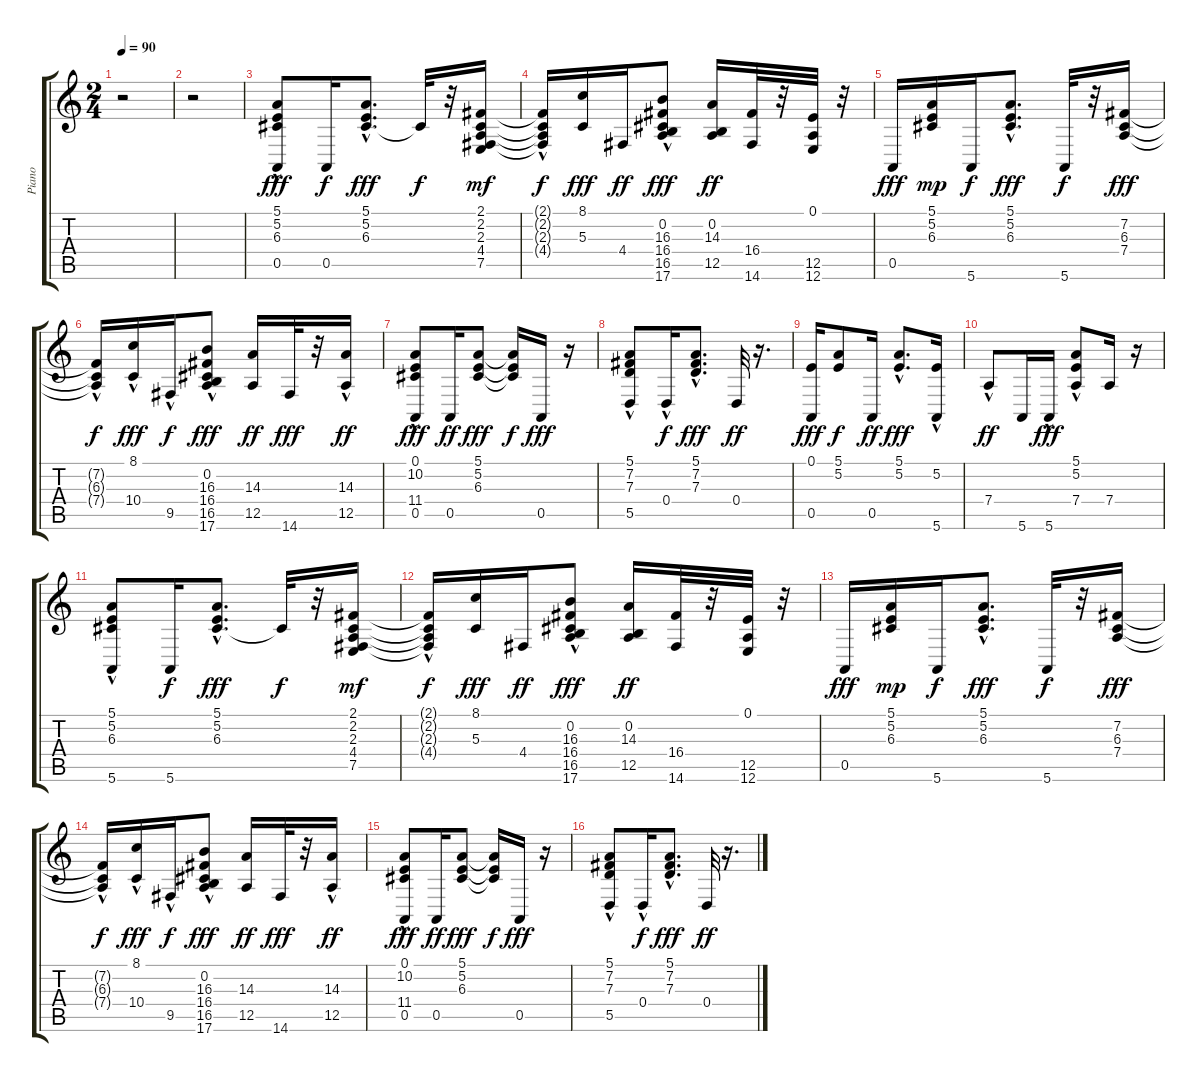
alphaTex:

\track ("Piano   " "Piano   ") {instrument brightacousticpiano}
\staff {score tabs}
\tuning (E4 B3 G3 D3 A2 E2) {hide}
\ts (2 4)
\tempo 90
\clef g2
\ks c
r.2{dy fff} |
r.2 |
(5.1 5.2 6.3 0.5{hac}).8 0.5.16{dy f} (5.1{hac} 5.2 6.3{hac}).8{d dy fff} 6.3{t}.32{dy f} r.32 (2.1 2.2 2.3 4.4 7.5).16{dy mf} |
(2.1{t} 2.2{t} 2.3{hac t} 4.4{hac t}).16{dy f} (8.1 5.3).16{dy fff} 4.4.16{dy ff} (0.2 16.3 16.4{hac} 16.5{hac} 17.6).8{dy fff} (0.2 14.3 12.5).16{dy ff} (16.4 14.6).32 r.32 (0.1 12.5 12.6).32 r.32 |
0.5.16{dy fff} (5.1 5.2 6.3).16{dy mp} 5.6.16{dy f} (5.1{hac} 5.2 6.3{hac}).8{d dy fff} 5.6.32{dy f} r.32 (7.2 6.3 7.4).16{dy fff} |
(7.2{hac t} 6.3{hac t} 7.4{t}).16{dy f} (8.1{hac} 10.4).16{dy fff} 9.5{hac}.16{dy f} (0.2 16.3 16.4{hac} 16.5{hac} 17.6).8{dy fff} (14.3 12.5).16{dy ff} 14.6.32{dy fff} r.32 (14.3 12.5{hac}).16{dy ff} |
(0.1 10.2 11.4 0.5{hac}).8{dy fff} 0.5.16{dy ff} (5.1 5.2 6.3).8{dy fff} (5.1{t} 5.2{t} 6.3{t}).16{dy f} 0.5.16{dy fff} r.16 |
(5.1 7.2{hac} 7.3 5.5{hac}).8 0.4{hac}.16{dy f} (5.1 7.2 7.3{hac}).8{d dy fff} 0.4.32{dy ff} r.16{d} |
(0.1 0.5).16{dy fff} (5.1 5.2).8{dy f} 0.5.16{dy ff} (5.1{hac} 5.2).8{d dy fff} (5.2 5.6{hac}).16 |
7.4{hac}.8{dy ff} 5.6.16 5.6{hac}.16{dy fff} (5.1 5.2 7.4{hac}).8 7.4.16 r.16 |
(5.1 5.2 6.3 5.6{hac}).8 5.6.16{dy f} (5.1{hac} 5.2 6.3{hac}).8{d dy fff} 6.3{t}.32{dy f} r.32 (2.1 2.2 2.3 4.4 7.5).16{dy mf} |
(2.1{t} 2.2{t} 2.3{hac t} 4.4{hac t}).16{dy f} (8.1 5.3).16{dy fff} 4.4.16{dy ff} (0.2 16.3 16.4{hac} 16.5{hac} 17.6).8{dy fff} (0.2 14.3 12.5).16{dy ff} (16.4 14.6).32 r.32 (0.1 12.5 12.6).32 r.32 |
0.5.16{dy fff} (5.1 5.2 6.3).16{dy mp} 5.6.16{dy f} (5.1{hac} 5.2 6.3{hac}).8{d dy fff} 5.6.32{dy f} r.32 (7.2 6.3 7.4).16{dy fff} |
(7.2{hac t} 6.3{hac t} 7.4{t}).16{dy f} (8.1{hac} 10.4).16{dy fff} 9.5{hac}.16{dy f} (0.2 16.3 16.4{hac} 16.5{hac} 17.6).8{dy fff} (14.3 12.5).16{dy ff} 14.6.32{dy fff} r.32 (14.3 12.5{hac}).16{dy ff} |
(0.1 10.2 11.4 0.5{hac}).8{dy fff} 0.5.16{dy ff} (5.1 5.2 6.3).8{dy fff} (5.1{t} 5.2{t} 6.3{t}).16{dy f} 0.5.16{dy fff} r.16 |
(5.1 7.2{hac} 7.3 5.5{hac}).8 0.4{hac}.16{dy f} (5.1 7.2 7.3{hac}).8{d dy fff} 0.4.32{dy ff} r.16{d}
